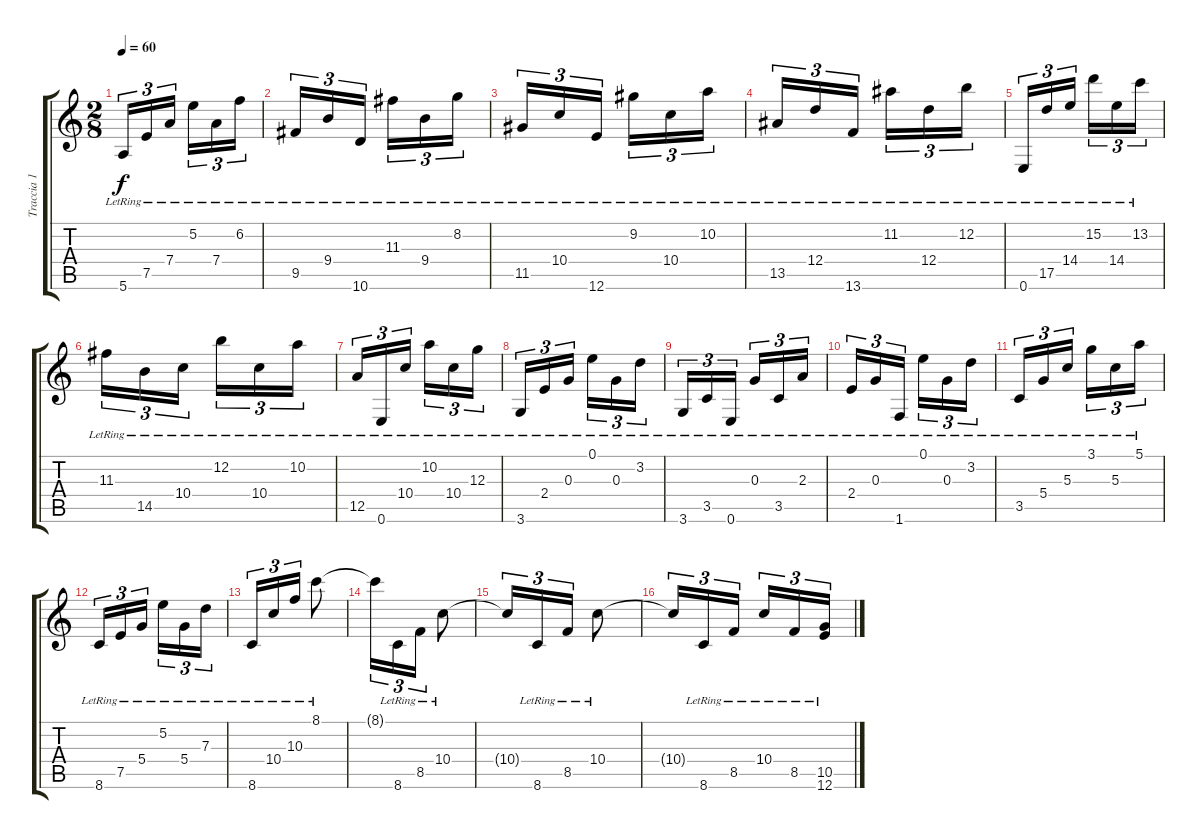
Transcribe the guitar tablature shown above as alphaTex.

\track ("Traccia 1" "Traccia 1") {instrument acousticguitarsteel}
\staff {score tabs}
\tuning (E4 B3 G3 D3 A2 E2) {hide}
\ts (2 8)
\tempo 60
\clef g2
\ks c
5.6{lr}.16{tu (3 2) dy f} 7.5{lr}.16{tu (3 2)} 7.4{lr}.16{tu (3 2)} 5.2{lr}.16{tu (3 2)} 7.4{lr}.16{tu (3 2)} 6.2{lr}.16{tu (3 2)} |
9.5{lr}.16{tu (3 2)} 9.4{lr}.16{tu (3 2)} 10.6{lr}.16{tu (3 2)} 11.3{lr}.16{tu (3 2)} 9.4{lr}.16{tu (3 2)} 8.2{lr}.16{tu (3 2)} |
11.5{lr}.16{tu (3 2)} 10.4{lr}.16{tu (3 2)} 12.6{lr}.16{tu (3 2)} 9.2{lr}.16{tu (3 2)} 10.4{lr}.16{tu (3 2)} 10.2{lr}.16{tu (3 2)} |
13.5{lr}.16{tu (3 2)} 12.4{lr}.16{tu (3 2)} 13.6{lr}.16{tu (3 2)} 11.2{lr}.16{tu (3 2)} 12.4{lr}.16{tu (3 2)} 12.2{lr}.16{tu (3 2)} |
0.6{lr}.16{tu (3 2)} 17.5{lr}.16{tu (3 2)} 14.4{lr}.16{tu (3 2)} 15.2{lr}.16{tu (3 2)} 14.4{lr}.16{tu (3 2)} 13.2{lr}.16{tu (3 2)} |
11.3{lr}.16{tu (3 2)} 14.5{lr}.16{tu (3 2)} 10.4{lr}.16{tu (3 2)} 12.2{lr}.16{tu (3 2)} 10.4{lr}.16{tu (3 2)} 10.2{lr}.16{tu (3 2)} |
12.5{lr}.16{tu (3 2)} 0.6{lr}.16{tu (3 2)} 10.4{lr}.16{tu (3 2)} 10.2{lr}.16{tu (3 2)} 10.4{lr}.16{tu (3 2)} 12.3{lr}.16{tu (3 2)} |
3.6{lr}.16{tu (3 2)} 2.4{lr}.16{tu (3 2)} 0.3{lr}.16{tu (3 2)} 0.1{lr}.16{tu (3 2)} 0.3{lr}.16{tu (3 2)} 3.2{lr}.16{tu (3 2)} |
3.6{lr}.16{tu (3 2)} 3.5{lr}.16{tu (3 2)} 0.6{lr}.16{tu (3 2)} 0.3{lr}.16{tu (3 2)} 3.5{lr}.16{tu (3 2)} 2.3{lr}.16{tu (3 2)} |
2.4{lr}.16{tu (3 2)} 0.3{lr}.16{tu (3 2)} 1.6{lr}.16{tu (3 2)} 0.1{lr}.16{tu (3 2)} 0.3{lr}.16{tu (3 2)} 3.2{lr}.16{tu (3 2)} |
3.5{lr}.16{tu (3 2)} 5.4{lr}.16{tu (3 2)} 5.3{lr}.16{tu (3 2)} 3.1{lr}.16{tu (3 2)} 5.3{lr}.16{tu (3 2)} 5.1{lr}.16{tu (3 2)} |
8.6{lr}.16{tu (3 2)} 7.5{lr}.16{tu (3 2)} 5.4{lr}.16{tu (3 2)} 5.2{lr}.16{tu (3 2)} 5.4{lr}.16{tu (3 2)} 7.3{lr}.16{tu (3 2)} |
8.6{lr}.16{tu (3 2)} 10.4{lr}.16{tu (3 2)} 10.3{lr}.16{tu (3 2)} 8.1{lr}.8 |
8.1{t}.16{tu (3 2)} 8.6{lr}.16{tu (3 2)} 8.5{lr}.16{tu (3 2)} 10.4{lr}.8 |
10.4{t}.16{tu (3 2)} 8.6{lr}.16{tu (3 2)} 8.5{lr}.16{tu (3 2)} 10.4{lr}.8 |
10.4{t}.16{tu (3 2)} 8.6{lr}.16{tu (3 2)} 8.5{lr}.16{tu (3 2)} 10.4{lr}.16{tu (3 2)} 8.5{lr}.16{tu (3 2)} (10.5{lr} 12.6{lr}).16{tu (3 2)}
